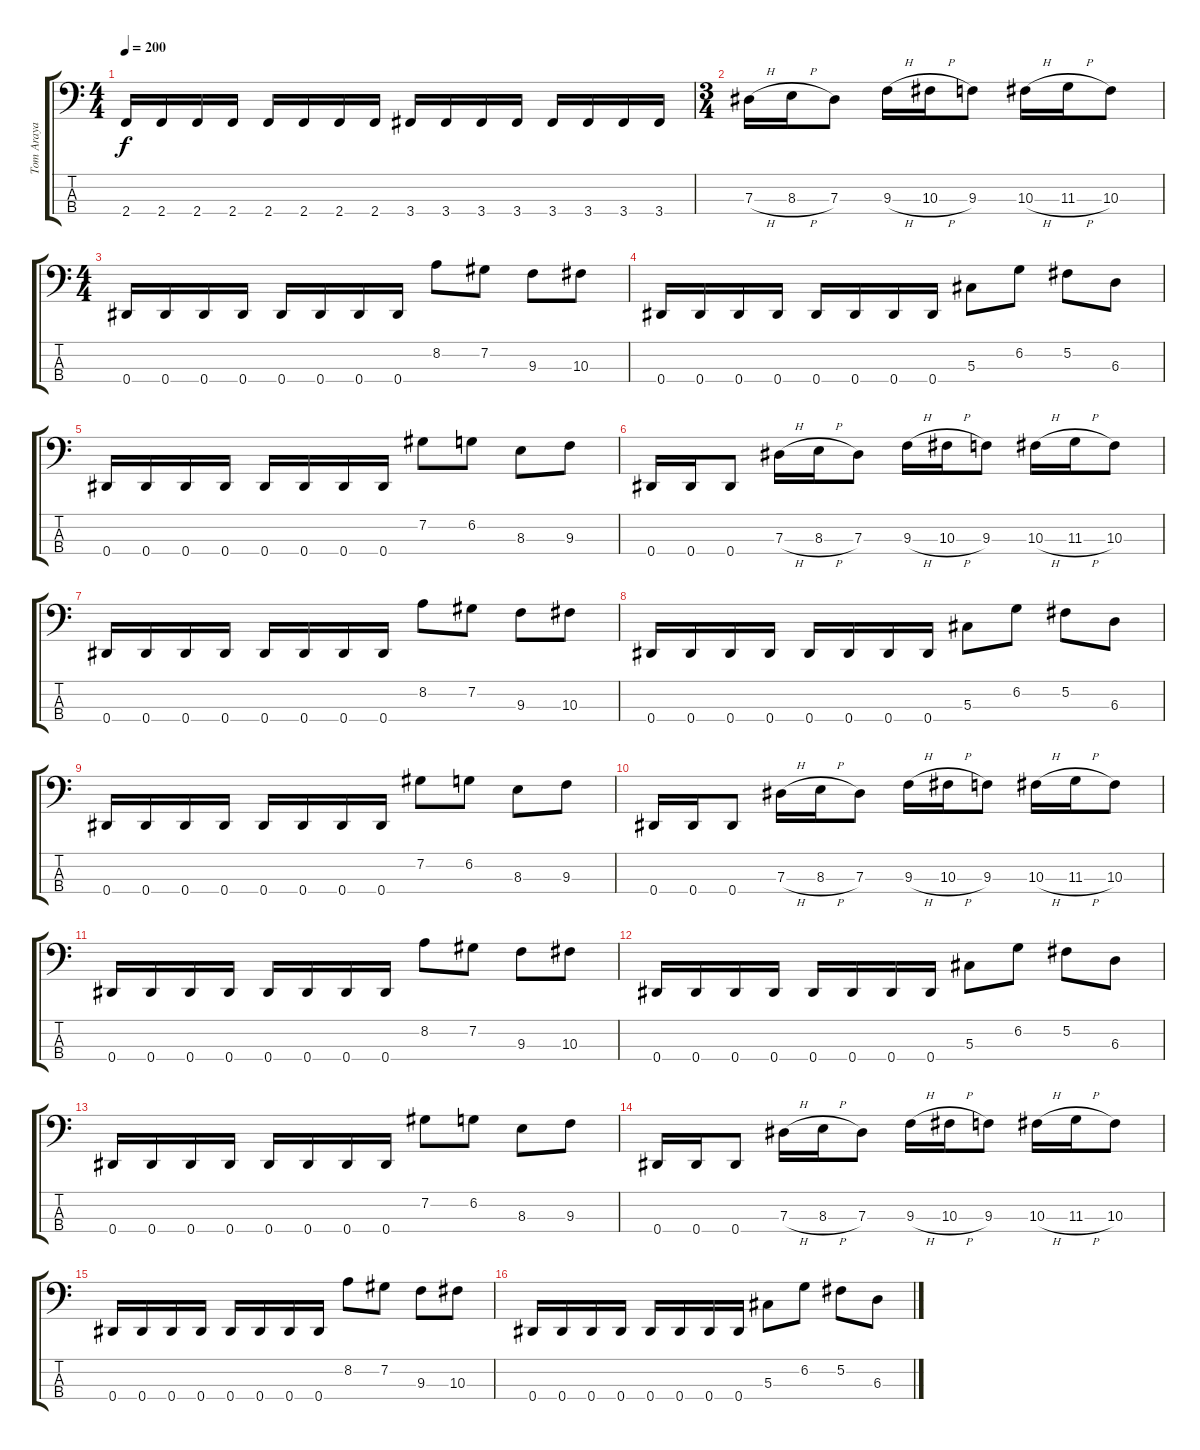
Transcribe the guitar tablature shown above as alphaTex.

\track ("Tom Araya" "Tom Araya") {instrument electricbasspick}
\staff {score tabs}
\tuning (Gb2 Db2 Ab1 Eb1) {hide}
\ts (4 4)
\tempo 200
\clef f4
\ks c
2.4.16{dy f} 2.4.16 2.4.16 2.4.16 2.4.16 2.4.16 2.4.16 2.4.16 3.4.16 3.4.16 3.4.16 3.4.16 3.4.16 3.4.16 3.4.16 3.4.16 |
\ts (3 4)
7.3{h}.16 8.3{h}.16 7.3.8 9.3{h}.16 10.3{h}.16 9.3.8 10.3{h}.16 11.3{h}.16 10.3.8 |
\ts (4 4)
0.4.16 0.4.16 0.4.16 0.4.16 0.4.16 0.4.16 0.4.16 0.4.16 8.2.8 7.2.8 9.3.8 10.3.8 |
0.4.16 0.4.16 0.4.16 0.4.16 0.4.16 0.4.16 0.4.16 0.4.16 5.3.8 6.2.8 5.2.8 6.3.8 |
0.4.16 0.4.16 0.4.16 0.4.16 0.4.16 0.4.16 0.4.16 0.4.16 7.2.8 6.2.8 8.3.8 9.3.8 |
0.4.16 0.4.16 0.4.8 7.3{h}.16 8.3{h}.16 7.3.8 9.3{h}.16 10.3{h}.16 9.3.8 10.3{h}.16 11.3{h}.16 10.3.8 |
0.4.16 0.4.16 0.4.16 0.4.16 0.4.16 0.4.16 0.4.16 0.4.16 8.2.8 7.2.8 9.3.8 10.3.8 |
0.4.16 0.4.16 0.4.16 0.4.16 0.4.16 0.4.16 0.4.16 0.4.16 5.3.8 6.2.8 5.2.8 6.3.8 |
0.4.16 0.4.16 0.4.16 0.4.16 0.4.16 0.4.16 0.4.16 0.4.16 7.2.8 6.2.8 8.3.8 9.3.8 |
0.4.16 0.4.16 0.4.8 7.3{h}.16 8.3{h}.16 7.3.8 9.3{h}.16 10.3{h}.16 9.3.8 10.3{h}.16 11.3{h}.16 10.3.8 |
0.4.16 0.4.16 0.4.16 0.4.16 0.4.16 0.4.16 0.4.16 0.4.16 8.2.8 7.2.8 9.3.8 10.3.8 |
0.4.16 0.4.16 0.4.16 0.4.16 0.4.16 0.4.16 0.4.16 0.4.16 5.3.8 6.2.8 5.2.8 6.3.8 |
0.4.16 0.4.16 0.4.16 0.4.16 0.4.16 0.4.16 0.4.16 0.4.16 7.2.8 6.2.8 8.3.8 9.3.8 |
0.4.16 0.4.16 0.4.8 7.3{h}.16 8.3{h}.16 7.3.8 9.3{h}.16 10.3{h}.16 9.3.8 10.3{h}.16 11.3{h}.16 10.3.8 |
0.4.16 0.4.16 0.4.16 0.4.16 0.4.16 0.4.16 0.4.16 0.4.16 8.2.8 7.2.8 9.3.8 10.3.8 |
0.4.16 0.4.16 0.4.16 0.4.16 0.4.16 0.4.16 0.4.16 0.4.16 5.3.8 6.2.8 5.2.8 6.3.8
